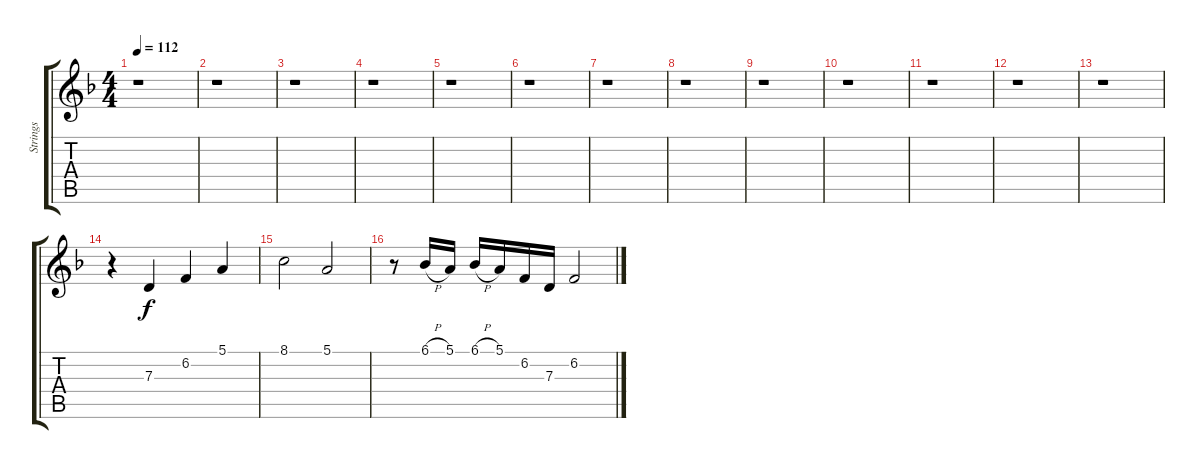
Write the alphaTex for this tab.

\track ("Strings" "Strings") {instrument synthstrings1}
\staff {score tabs}
\tuning (E4 B3 G3 D3 A2 E2) {hide}
\ts (4 4)
\tempo 112
\clef g2
\ks f
r.1{dy f} |
r.1 |
r.1 |
r.1 |
r.1 |
r.1 |
r.1 |
r.1 |
r.1 |
r.1 |
r.1 |
r.1 |
r.1 |
r.4 7.3.4 6.2.4 5.1.4 |
8.1.2 5.1.2 |
r.8 6.1{h}.16 5.1.16 6.1{h}.16 5.1.16 6.2.16 7.3.16 6.2.2
